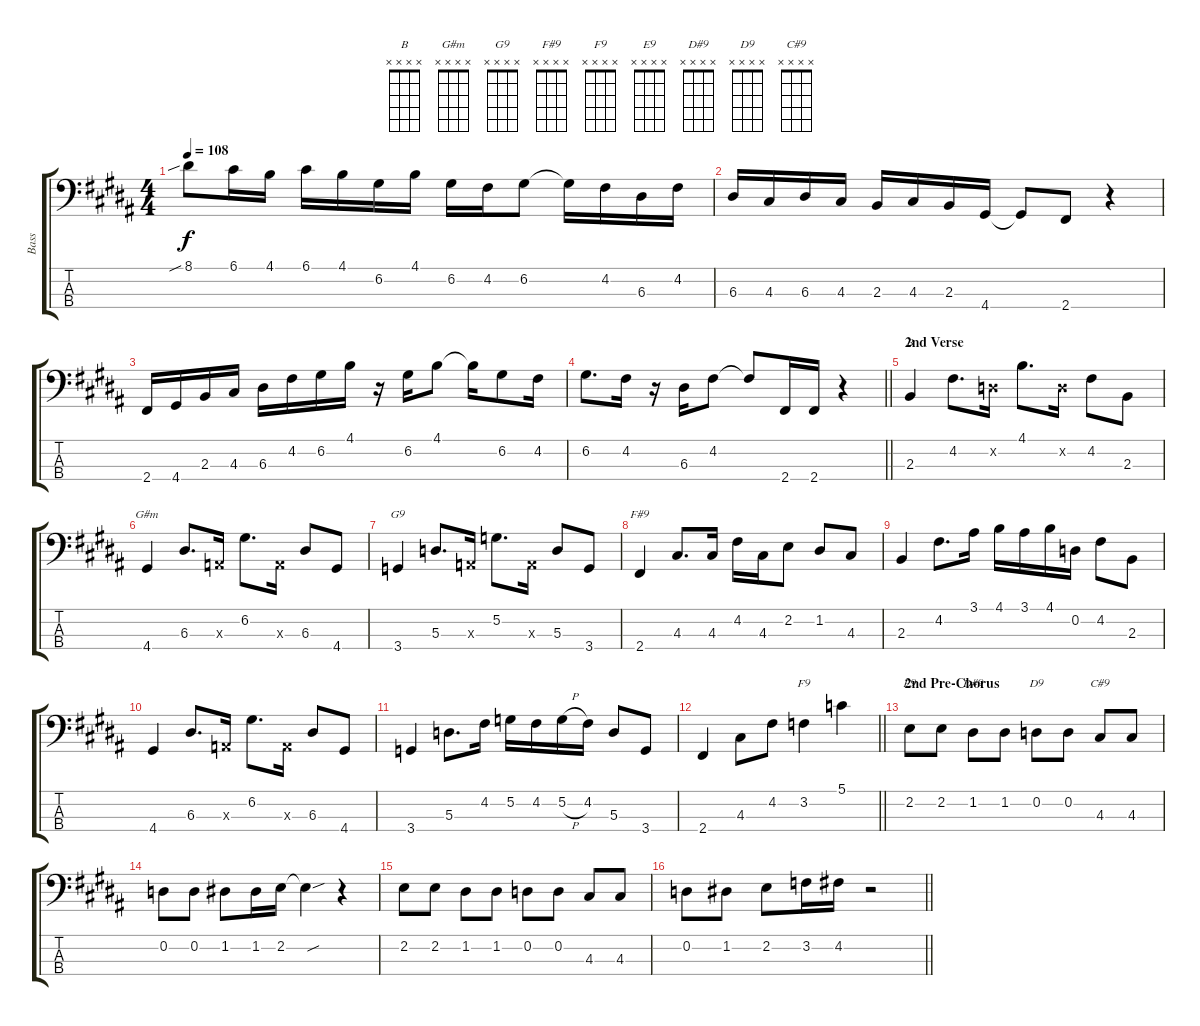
\track ("Bass" "Bass") {instrument electricbassfinger}
\staff {score tabs}
\tuning (G2 D2 A1 E1) {hide}
\chord ("B" x x x x)
\chord ("G#m" x x x x)
\chord ("G9" x x x x)
\chord ("F#9" x x x x)
\chord ("F9" x x x x)
\chord ("E9" x x x x)
\chord ("D#9" x x x x)
\chord ("D9" x x x x)
\chord ("C#9" x x x x)
\ts (4 4)
\tempo 108
\clef f4
\ks b
8.1{sib}.8{dy f} 6.1.16 4.1.16 6.1.16 4.1.16 6.2.16 4.1.16 6.2.16 4.2.16 6.2.8 6.2{t}.16 4.2.16 6.3.16 4.2.16 |
6.3.16 4.3.16 6.3.16 4.3.16 2.3.16 4.3.16 2.3.16 4.4.16 4.4{t}.8 2.4.8 r.4 |
2.4.16 4.4.16 2.3.16 4.3.16 6.3.16 4.2.16 6.2.16 4.1.16 r.16 6.2.16 4.1.8 4.1{t}.16 6.2.8 4.2.16 |
\barLineRight lightlight
6.2.8{d} 4.2.16 r.16 6.3.16 4.2.8 4.2{t}.8 2.4.16 2.4.16 r.4 |
\section ("" "2nd Verse")
2.3.4{ch "B"} 4.2.8{d} 0.2{x}.16 4.1.8{d} 0.2{x}.16 4.2.8 2.3.8 |
4.4.4{ch "G#m"} 6.3.8{d} 0.3{x}.16 6.2.8{d} 0.3{x}.16 6.3.8 4.4.8 |
3.4.4{ch "G9"} 5.3.8{d} 0.3{x}.16 5.2.8{d} 0.3{x}.16 5.3.8 3.4.8 |
2.4.4{ch "F#9"} 4.3.8{d} 4.3.16 4.2.16 4.3.16 2.2.8 1.2.8 4.3.8 |
2.3.4 4.2.8{d} 3.1.16 4.1.16 3.1.16 4.1.16 0.2.16 4.2.8 2.3.8 |
4.4.4 6.3.8{d} 0.3{x}.16 6.2.8{d} 0.3{x}.16 6.3.8 4.4.8 |
3.4.4 5.3.8{d} 4.2.16 5.2.16 4.2.16 5.2{h}.16 4.2.16 5.3.8 3.4.8 |
\barLineRight lightlight
2.4.4 4.3.8 4.2.8 3.2.4{ch "F9"} 5.1.4 |
\section ("" "2nd Pre-Chorus")
2.2.8{ch "E9"} 2.2.8 1.2.8{ch "D#9"} 1.2.8 0.2.8{ch "D9"} 0.2.8 4.3.8{ch "C#9"} 4.3.8 |
0.2.8 0.2.8 1.2.8 1.2.16 2.2.16 2.2{sou t}.4 r.4 |
2.2.8 2.2.8 1.2.8 1.2.8 0.2.8 0.2.8 4.3.8 4.3.8 |
\barLineRight lightlight
0.2.8 1.2.8 2.2.8 3.2.16 4.2.16 r.2
